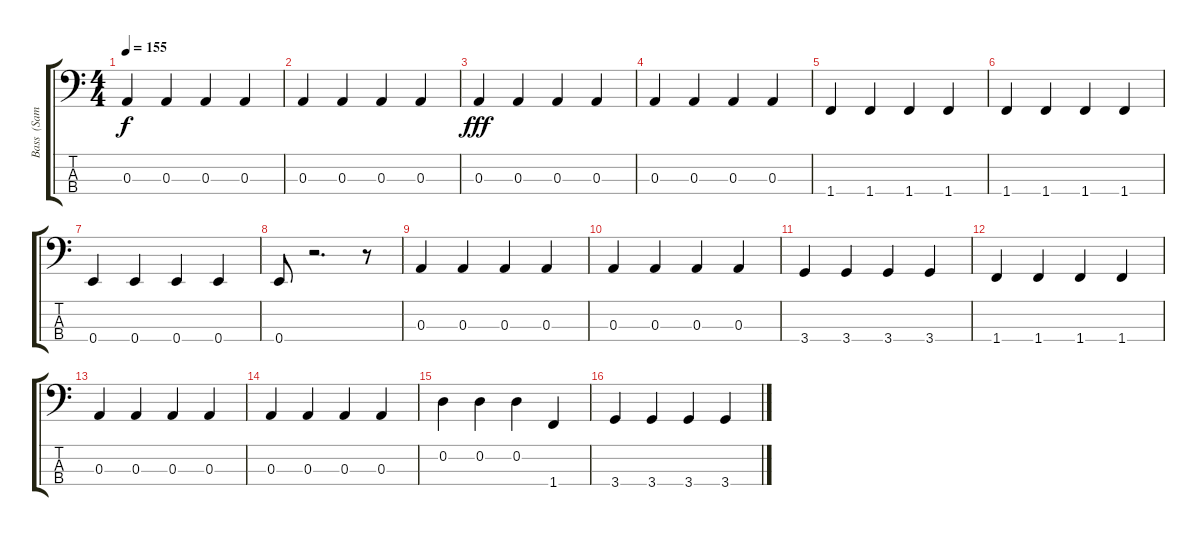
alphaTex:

\track ("Bass  (Sami)" "Bass  (Sam") {instrument electricbassfinger}
\staff {score tabs}
\tuning (G2 D2 A1 E1) {hide}
\ts (4 4)
\tempo 155
\clef f4
\ks c
0.3.4{dy f} 0.3.4 0.3.4 0.3.4 |
0.3.4 0.3.4 0.3.4 0.3.4 |
0.3.4{dy fff} 0.3.4 0.3.4 0.3.4 |
0.3.4 0.3.4 0.3.4 0.3.4 |
1.4.4 1.4.4 1.4.4 1.4.4 |
1.4.4 1.4.4 1.4.4 1.4.4 |
0.4.4 0.4.4 0.4.4 0.4.4 |
0.4.8 r.2{d} r.8 |
0.3.4 0.3.4 0.3.4 0.3.4 |
0.3.4 0.3.4 0.3.4 0.3.4 |
3.4.4 3.4.4 3.4.4 3.4.4 |
1.4.4 1.4.4 1.4.4 1.4.4 |
0.3.4 0.3.4 0.3.4 0.3.4 |
0.3.4 0.3.4 0.3.4 0.3.4 |
0.2.4 0.2.4 0.2.4 1.4.4 |
3.4.4 3.4.4 3.4.4 3.4.4
